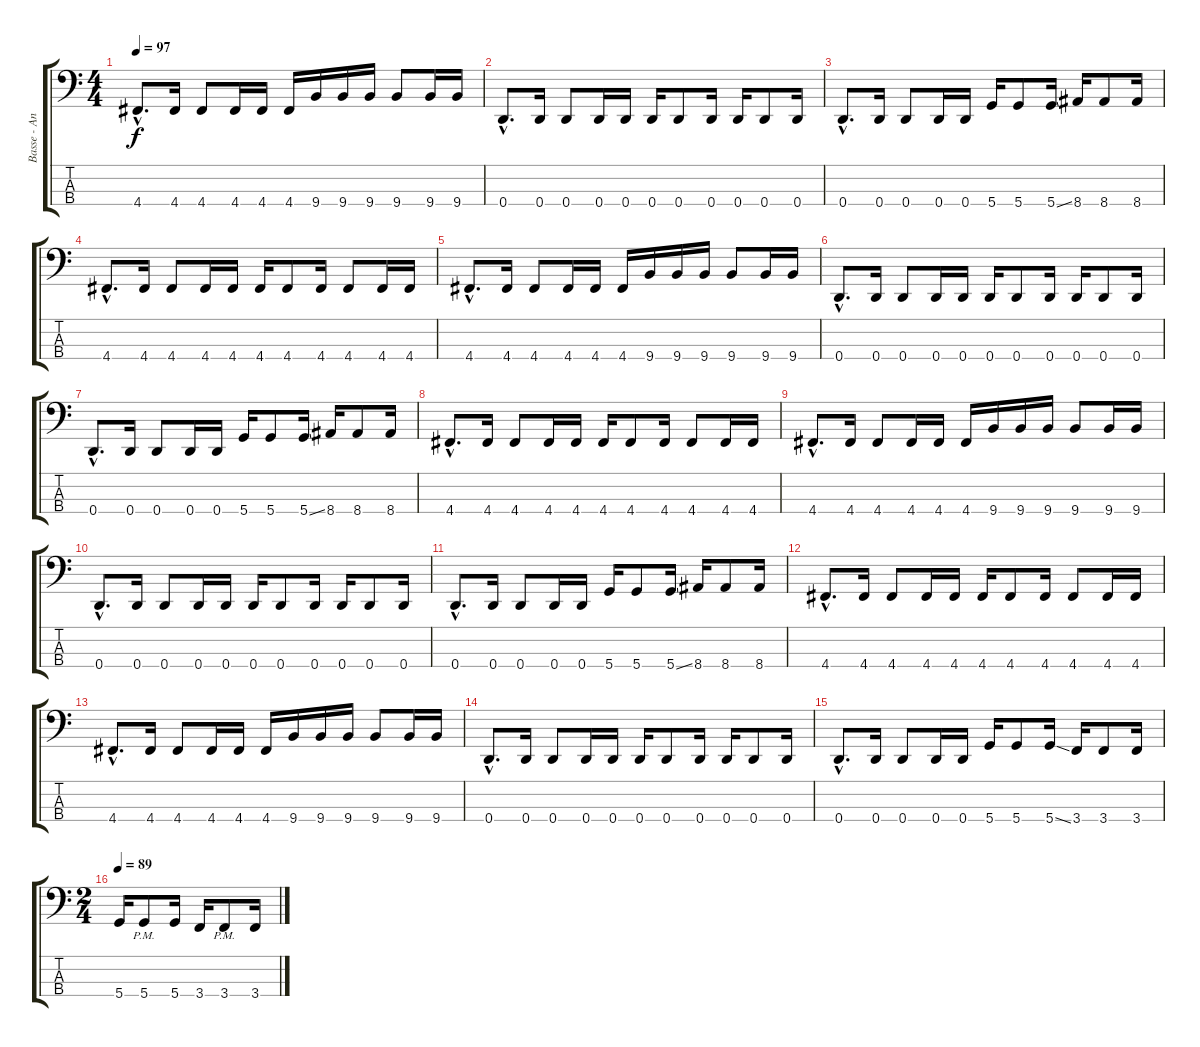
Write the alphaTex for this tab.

\track ("Basse - Antony" "Basse - An") {instrument electricbassfinger}
\staff {score tabs}
\tuning (G2 D2 A1 D1) {hide}
\ts (4 4)
\tempo 97
\clef f4
\ks c
4.4{hac}.8{d dy f} 4.4.16 4.4.8 4.4.16 4.4.16 4.4.16 9.4.16 9.4.16 9.4.16 9.4.8 9.4.16 9.4.16 |
0.4{hac}.8{d} 0.4.16 0.4.8 0.4.16 0.4.16 0.4.16 0.4.8 0.4.16 0.4.16 0.4.8 0.4.16 |
0.4{hac}.8{d} 0.4.16 0.4.8 0.4.16 0.4.16 5.4.16 5.4.8 5.4{ss}.16 8.4.16 8.4.8 8.4.16 |
4.4{hac}.8{d} 4.4.16 4.4.8 4.4.16 4.4.16 4.4.16 4.4.8 4.4.16 4.4.8 4.4.16 4.4.16 |
4.4{hac}.8{d} 4.4.16 4.4.8 4.4.16 4.4.16 4.4.16 9.4.16 9.4.16 9.4.16 9.4.8 9.4.16 9.4.16 |
0.4{hac}.8{d} 0.4.16 0.4.8 0.4.16 0.4.16 0.4.16 0.4.8 0.4.16 0.4.16 0.4.8 0.4.16 |
0.4{hac}.8{d} 0.4.16 0.4.8 0.4.16 0.4.16 5.4.16 5.4.8 5.4{ss}.16 8.4.16 8.4.8 8.4.16 |
4.4{hac}.8{d} 4.4.16 4.4.8 4.4.16 4.4.16 4.4.16 4.4.8 4.4.16 4.4.8 4.4.16 4.4.16 |
4.4{hac}.8{d} 4.4.16 4.4.8 4.4.16 4.4.16 4.4.16 9.4.16 9.4.16 9.4.16 9.4.8 9.4.16 9.4.16 |
0.4{hac}.8{d} 0.4.16 0.4.8 0.4.16 0.4.16 0.4.16 0.4.8 0.4.16 0.4.16 0.4.8 0.4.16 |
0.4{hac}.8{d} 0.4.16 0.4.8 0.4.16 0.4.16 5.4.16 5.4.8 5.4{ss}.16 8.4.16 8.4.8 8.4.16 |
4.4{hac}.8{d} 4.4.16 4.4.8 4.4.16 4.4.16 4.4.16 4.4.8 4.4.16 4.4.8 4.4.16 4.4.16 |
4.4{hac}.8{d} 4.4.16 4.4.8 4.4.16 4.4.16 4.4.16 9.4.16 9.4.16 9.4.16 9.4.8 9.4.16 9.4.16 |
0.4{hac}.8{d} 0.4.16 0.4.8 0.4.16 0.4.16 0.4.16 0.4.8 0.4.16 0.4.16 0.4.8 0.4.16 |
0.4{hac}.8{d} 0.4.16 0.4.8 0.4.16 0.4.16 5.4.16 5.4.8 5.4{ss}.16 3.4.16 3.4.8 3.4.16 |
\ts (2 4)
\tempo 89
5.4.16 5.4{pm}.8 5.4.16 3.4.16 3.4{pm}.8 3.4.16
